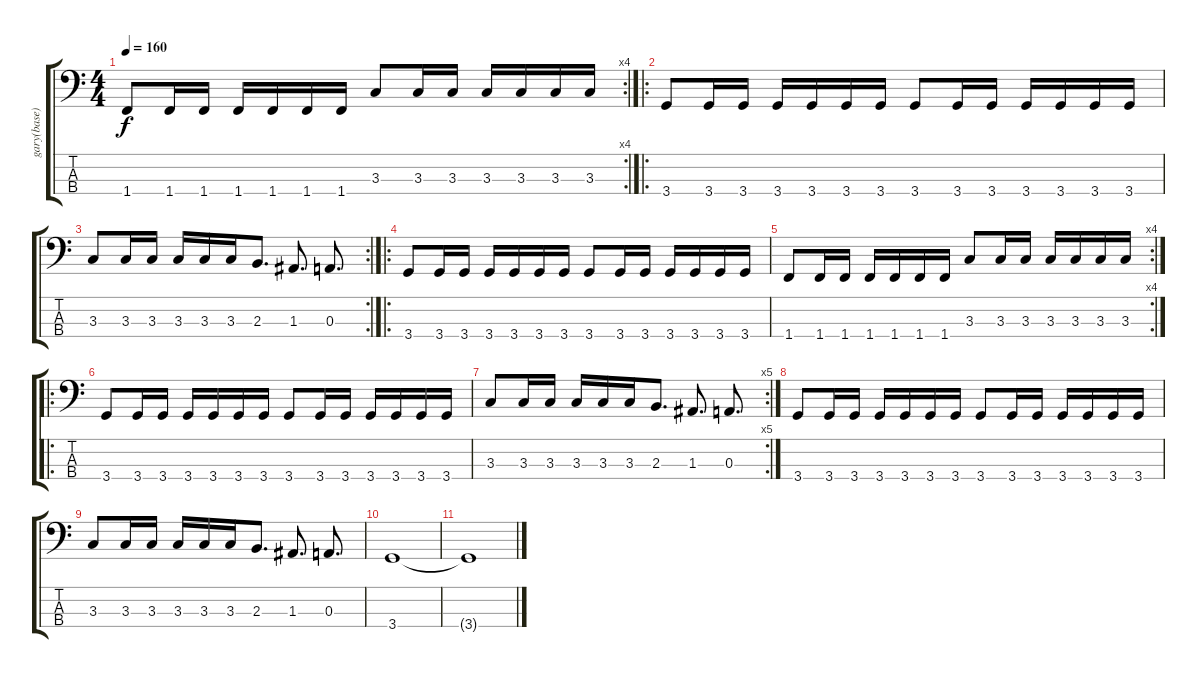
\track ("gary(base)" "gary(base)") {instrument electricbasspick}
\staff {score tabs}
\tuning (G2 D2 A1 E1) {hide}
\rc 4
\ts (4 4)
\tempo 160
\clef f4
\ks c
1.4.8{dy f} 1.4.16 1.4.16 1.4.16 1.4.16 1.4.16 1.4.16 3.3.8 3.3.16 3.3.16 3.3.16 3.3.16 3.3.16 3.3.16 |
\ro
3.4.8 3.4.16 3.4.16 3.4.16 3.4.16 3.4.16 3.4.16 3.4.8 3.4.16 3.4.16 3.4.16 3.4.16 3.4.16 3.4.16 |
\rc 2
3.3.8 3.3.16 3.3.16 3.3.16 3.3.16 3.3.16 2.3.8{d} 1.3.8{d} 0.3.8{d} |
\ro
3.4.8 3.4.16 3.4.16 3.4.16 3.4.16 3.4.16 3.4.16 3.4.8 3.4.16 3.4.16 3.4.16 3.4.16 3.4.16 3.4.16 |
\rc 4
1.4.8 1.4.16 1.4.16 1.4.16 1.4.16 1.4.16 1.4.16 3.3.8 3.3.16 3.3.16 3.3.16 3.3.16 3.3.16 3.3.16 |
\ro
3.4.8 3.4.16 3.4.16 3.4.16 3.4.16 3.4.16 3.4.16 3.4.8 3.4.16 3.4.16 3.4.16 3.4.16 3.4.16 3.4.16 |
\rc 5
3.3.8 3.3.16 3.3.16 3.3.16 3.3.16 3.3.16 2.3.8{d} 1.3.8{d} 0.3.8{d} |
3.4.8 3.4.16 3.4.16 3.4.16 3.4.16 3.4.16 3.4.16 3.4.8 3.4.16 3.4.16 3.4.16 3.4.16 3.4.16 3.4.16 |
3.3.8 3.3.16 3.3.16 3.3.16 3.3.16 3.3.16 2.3.8{d} 1.3.8{d} 0.3.8{d} |
3.4.1 |
3.4{t}.1
